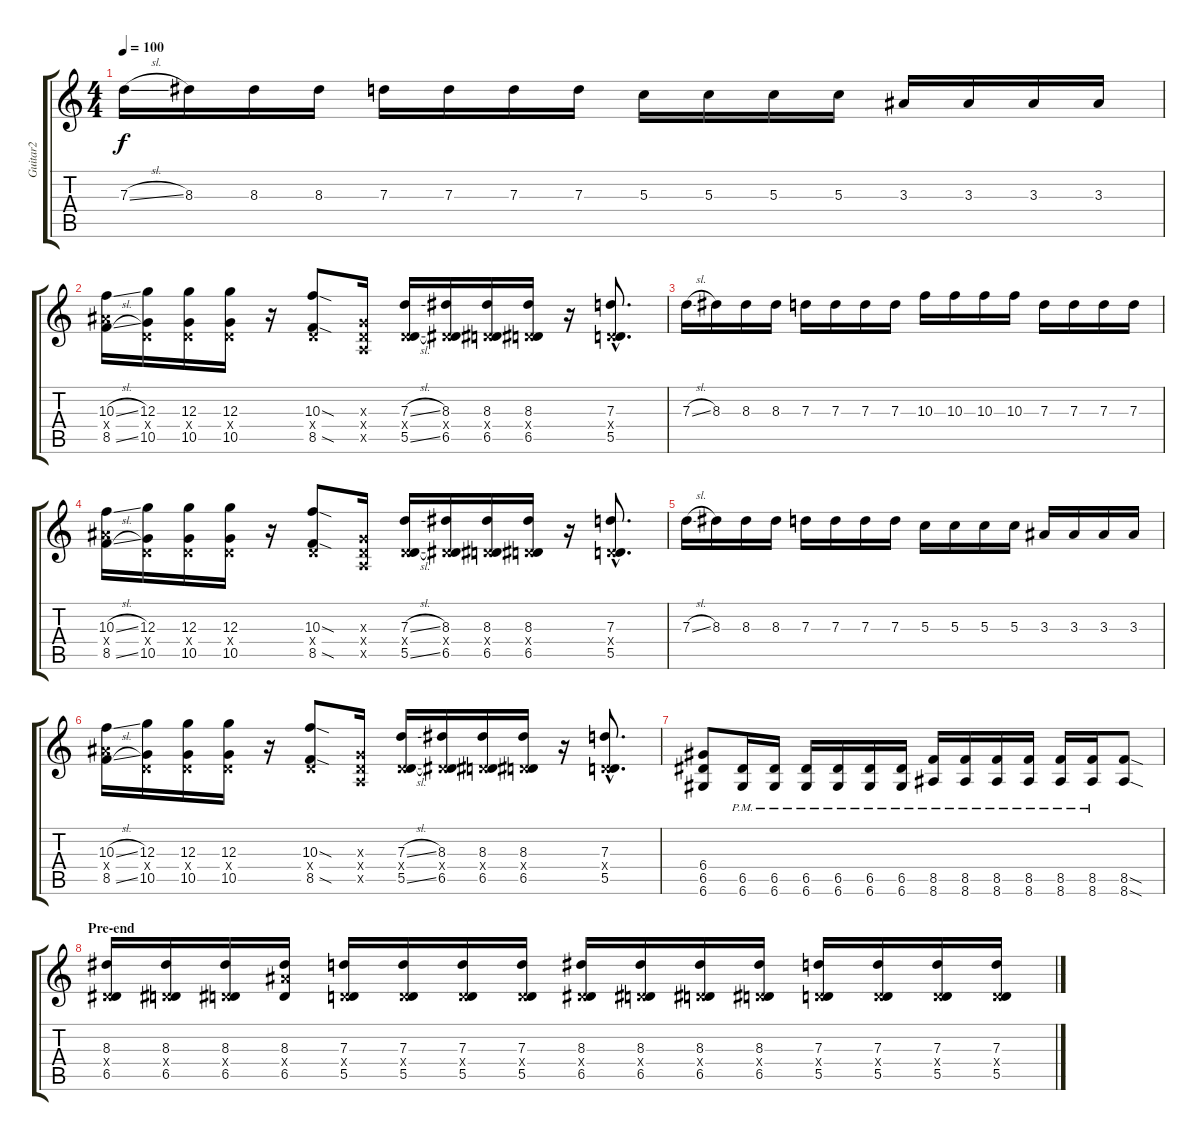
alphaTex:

\track ("Guitar2" "Guitar2") {instrument distortionguitar}
\staff {score tabs}
\tuning (E4 B3 G3 D3 A2 D2) {hide}
\ts (4 4)
\tempo 100
\clef g2
\ks c
7.3{sl}.16{dy f} 8.3.16 8.3.16 8.3.16 7.3.16 7.3.16 7.3.16 7.3.16 5.3.16 5.3.16 5.3.16 5.3.16 3.3.16 3.3.16 3.3.16 3.3.16 |
(10.3{sl} 8.4{x} 8.5{sl}).16 (12.3 0.4{x} 10.5).16 (12.3 0.4{x} 10.5).16 (12.3 0.4{x} 10.5).16 r.16 (10.3{sod} 0.4{x} 8.5{sod}).8 (0.3{x} 0.4{x} 0.5{x}).16 (7.3{sl} 0.4{x} 5.5{sl}).16 (8.3 0.4{x} 6.5).16 (8.3 0.4{x} 6.5).16 (8.3 0.4{x} 6.5).16 r.16 (7.3{hac} 0.4{hac x} 5.5{hac}).8{d} |
7.3{sl}.16 8.3.16 8.3.16 8.3.16 7.3.16 7.3.16 7.3.16 7.3.16 10.3.16 10.3.16 10.3.16 10.3.16 7.3.16 7.3.16 7.3.16 7.3.16 |
(10.3{sl} 8.4{x} 8.5{sl}).16 (12.3 0.4{x} 10.5).16 (12.3 0.4{x} 10.5).16 (12.3 0.4{x} 10.5).16 r.16 (10.3{sod} 0.4{x} 8.5{sod}).8 (0.3{x} 0.4{x} 0.5{x}).16 (7.3{sl} 0.4{x} 5.5{sl}).16 (8.3 0.4{x} 6.5).16 (8.3 0.4{x} 6.5).16 (8.3 0.4{x} 6.5).16 r.16 (7.3{hac} 0.4{hac x} 5.5{hac}).8{d} |
7.3{sl}.16 8.3.16 8.3.16 8.3.16 7.3.16 7.3.16 7.3.16 7.3.16 5.3.16 5.3.16 5.3.16 5.3.16 3.3.16 3.3.16 3.3.16 3.3.16 |
(10.3{sl} 8.4{x} 8.5{sl}).16 (12.3 0.4{x} 10.5).16 (12.3 0.4{x} 10.5).16 (12.3 0.4{x} 10.5).16 r.16 (10.3{sod} 0.4{x} 8.5{sod}).8 (0.3{x} 0.4{x} 0.5{x}).16 (7.3{sl} 0.4{x} 5.5{sl}).16 (8.3 0.4{x} 6.5).16 (8.3 0.4{x} 6.5).16 (8.3 0.4{x} 6.5).16 r.16 (7.3{hac} 0.4{hac x} 5.5{hac}).8{d} |
(6.4 6.5 6.6).8 (6.5{pm} 6.6{pm}).16 (6.5{pm} 6.6{pm}).16 (6.5{pm} 6.6{pm}).16 (6.5{pm} 6.6{pm}).16 (6.5{pm} 6.6{pm}).16 (6.5{pm} 6.6{pm}).16 (8.5{pm} 8.6{pm}).16 (8.5{pm} 8.6{pm}).16 (8.5{pm} 8.6{pm}).16 (8.5{pm} 8.6{pm}).16 (8.5{pm} 8.6{pm}).16 (8.5{pm} 8.6{pm}).16 (8.5{sod} 8.6{sod}).8 |
\section ("" "Pre-end")
(8.3 0.4{x} 6.5).16 (8.3 0.4{x} 6.5).16 (8.3 0.4{x} 6.5).16 (8.3 8.4{x} 6.5).16 (7.3 0.4{x} 5.5).16 (7.3 0.4{x} 5.5).16 (7.3 0.4{x} 5.5).16 (7.3 0.4{x} 5.5).16 (8.3 0.4{x} 6.5).16 (8.3 0.4{x} 6.5).16 (8.3 0.4{x} 6.5).16 (8.3 0.4{x} 6.5).16 (7.3 0.4{x} 5.5).16 (7.3 0.4{x} 5.5).16 (7.3 0.4{x} 5.5).16 (7.3 0.4{x} 5.5).16
